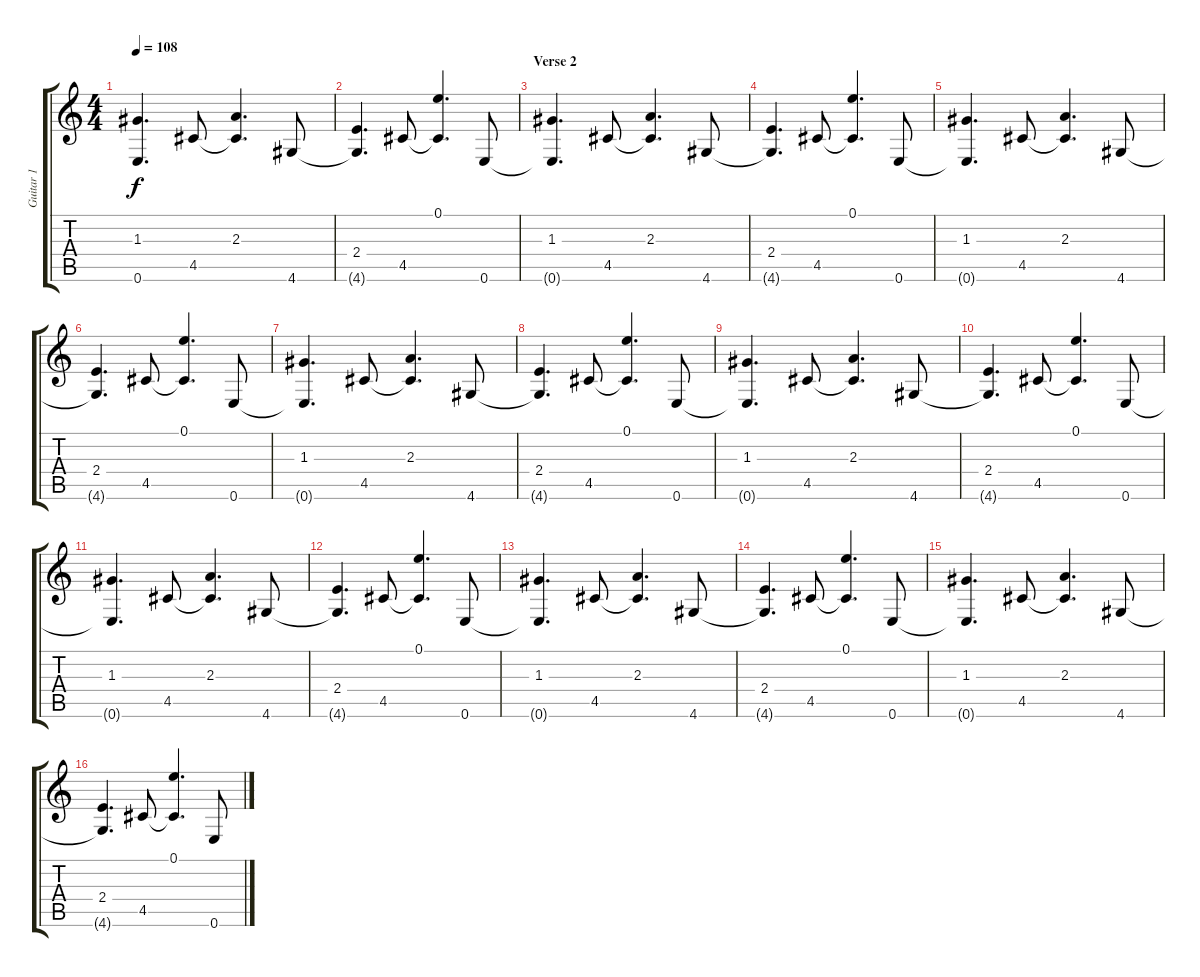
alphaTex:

\track ("Guitar 1" "Guitar 1") {instrument acousticguitarsteel}
\staff {score tabs}
\tuning (E4 B3 G3 D3 A2 E2) {hide}
\ts (4 4)
\tempo 108
\clef g2
\ks c
(1.3 0.6{t}).4{d dy f} 4.5.8 (2.3 4.5{t}).4{d} 4.6.8 |
(2.4 4.6{t}).4{d} 4.5.8 (0.1 4.5{t}).4{d} 0.6.8 |
\section ("" "Verse 2")
(1.3 0.6{t}).4{d} 4.5.8 (2.3 4.5{t}).4{d} 4.6.8 |
(2.4 4.6{t}).4{d} 4.5.8 (0.1 4.5{t}).4{d} 0.6.8 |
(1.3 0.6{t}).4{d} 4.5.8 (2.3 4.5{t}).4{d} 4.6.8 |
(2.4 4.6{t}).4{d} 4.5.8 (0.1 4.5{t}).4{d} 0.6.8 |
(1.3 0.6{t}).4{d} 4.5.8 (2.3 4.5{t}).4{d} 4.6.8 |
(2.4 4.6{t}).4{d} 4.5.8 (0.1 4.5{t}).4{d} 0.6.8 |
(1.3 0.6{t}).4{d} 4.5.8 (2.3 4.5{t}).4{d} 4.6.8 |
(2.4 4.6{t}).4{d} 4.5.8 (0.1 4.5{t}).4{d} 0.6.8 |
(1.3 0.6{t}).4{d} 4.5.8 (2.3 4.5{t}).4{d} 4.6.8 |
(2.4 4.6{t}).4{d} 4.5.8 (0.1 4.5{t}).4{d} 0.6.8 |
(1.3 0.6{t}).4{d} 4.5.8 (2.3 4.5{t}).4{d} 4.6.8 |
(2.4 4.6{t}).4{d} 4.5.8 (0.1 4.5{t}).4{d} 0.6.8 |
(1.3 0.6{t}).4{d} 4.5.8 (2.3 4.5{t}).4{d} 4.6.8 |
(2.4 4.6{t}).4{d} 4.5.8 (0.1 4.5{t}).4{d} 0.6.8
